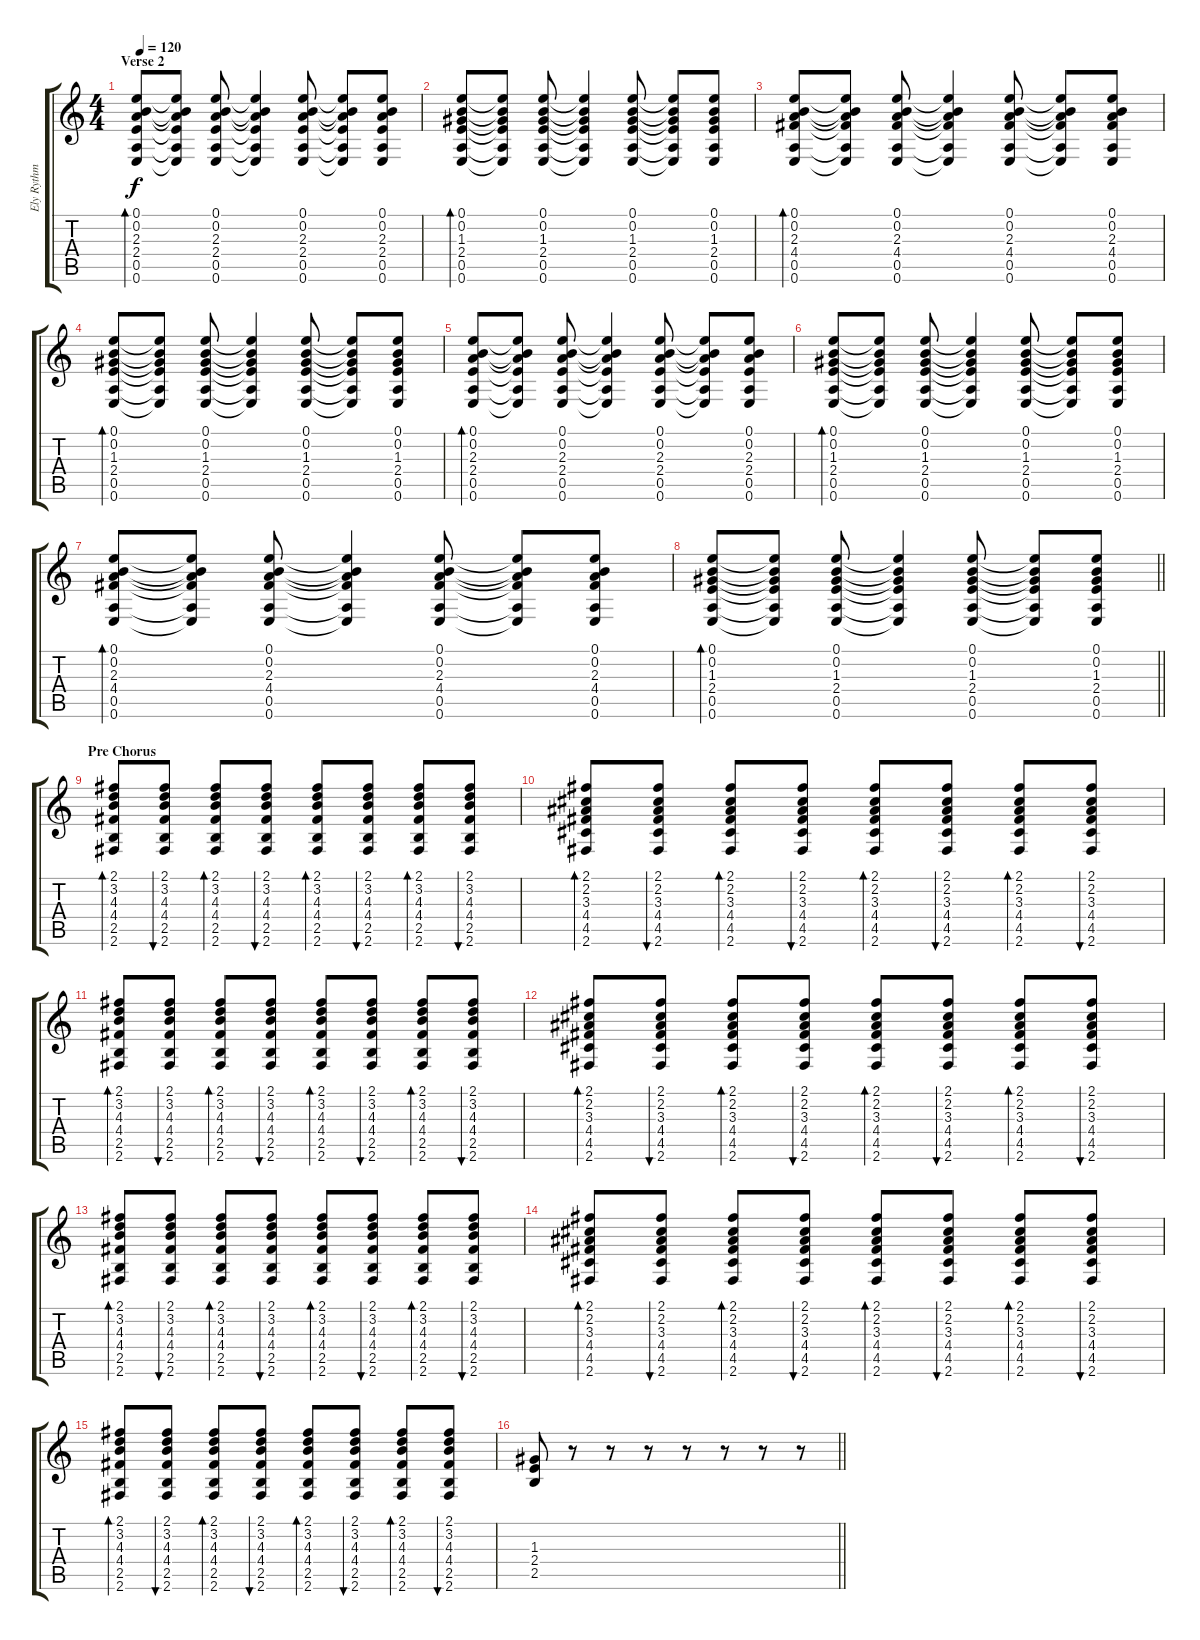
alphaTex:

\track ("Ely Rythm" "Ely Rythm") {instrument electricguitarclean}
\staff {score tabs}
\tuning (E4 B3 G3 D3 A2 E2) {hide}
\ts (4 4)
\section ("" "Verse 2")
\tempo 120
\clef g2
\ks c
(0.1 0.2 2.3 2.4 0.5 0.6).8{bd 240 dy f} (0.1{t} 0.2{t} 2.3{t} 2.4{t} 0.5{t} 0.6{t}).8 (0.1 0.2 2.3 2.4 0.5 0.6).8 (0.1{t} 0.2{t} 2.3{t} 2.4{t} 0.5{t} 0.6{t}).4 (0.1 0.2 2.3 2.4 0.5 0.6).8 (0.1{t} 0.2{t} 2.3{t} 2.4{t} 0.5{t} 0.6{t}).8 (0.1 0.2 2.3 2.4 0.5 0.6).8 |
(0.1 0.2 1.3 2.4 0.5 0.6).8{bd 240} (0.1{t} 0.2{t} 1.3{t} 2.4{t} 0.5{t} 0.6{t}).8 (0.1 0.2 1.3 2.4 0.5 0.6).8 (0.1{t} 0.2{t} 1.3{t} 2.4{t} 0.5{t} 0.6{t}).4 (0.1 0.2 1.3 2.4 0.5 0.6).8 (0.1{t} 0.2{t} 1.3{t} 2.4{t} 0.5{t} 0.6{t}).8 (0.1 0.2 1.3 2.4 0.5 0.6).8 |
(0.1 0.2 2.3 4.4 0.5 0.6).8{bd 240} (0.1{t} 0.2{t} 2.3{t} 4.4{t} 0.5{t} 0.6{t}).8 (0.1 0.2 2.3 4.4 0.5 0.6).8 (0.1{t} 0.2{t} 2.3{t} 4.4{t} 0.5{t} 0.6{t}).4 (0.1 0.2 2.3 4.4 0.5 0.6).8 (0.1{t} 0.2{t} 2.3{t} 4.4{t} 0.5{t} 0.6{t}).8 (0.1 0.2 2.3 4.4 0.5 0.6).8 |
(0.1 0.2 1.3 2.4 0.5 0.6).8{bd 240} (0.1{t} 0.2{t} 1.3{t} 2.4{t} 0.5{t} 0.6{t}).8 (0.1 0.2 1.3 2.4 0.5 0.6).8 (0.1{t} 0.2{t} 1.3{t} 2.4{t} 0.5{t} 0.6{t}).4 (0.1 0.2 1.3 2.4 0.5 0.6).8 (0.1{t} 0.2{t} 1.3{t} 2.4{t} 0.5{t} 0.6{t}).8 (0.1 0.2 1.3 2.4 0.5 0.6).8 |
(0.1 0.2 2.3 2.4 0.5 0.6).8{bd 240} (0.1{t} 0.2{t} 2.3{t} 2.4{t} 0.5{t} 0.6{t}).8 (0.1 0.2 2.3 2.4 0.5 0.6).8 (0.1{t} 0.2{t} 2.3{t} 2.4{t} 0.5{t} 0.6{t}).4 (0.1 0.2 2.3 2.4 0.5 0.6).8 (0.1{t} 0.2{t} 2.3{t} 2.4{t} 0.5{t} 0.6{t}).8 (0.1 0.2 2.3 2.4 0.5 0.6).8 |
(0.1 0.2 1.3 2.4 0.5 0.6).8{bd 240} (0.1{t} 0.2{t} 1.3{t} 2.4{t} 0.5{t} 0.6{t}).8 (0.1 0.2 1.3 2.4 0.5 0.6).8 (0.1{t} 0.2{t} 1.3{t} 2.4{t} 0.5{t} 0.6{t}).4 (0.1 0.2 1.3 2.4 0.5 0.6).8 (0.1{t} 0.2{t} 1.3{t} 2.4{t} 0.5{t} 0.6{t}).8 (0.1 0.2 1.3 2.4 0.5 0.6).8 |
(0.1 0.2 2.3 4.4 0.5 0.6).8{bd 240} (0.1{t} 0.2{t} 2.3{t} 4.4{t} 0.5{t} 0.6{t}).8 (0.1 0.2 2.3 4.4 0.5 0.6).8 (0.1{t} 0.2{t} 2.3{t} 4.4{t} 0.5{t} 0.6{t}).4 (0.1 0.2 2.3 4.4 0.5 0.6).8 (0.1{t} 0.2{t} 2.3{t} 4.4{t} 0.5{t} 0.6{t}).8 (0.1 0.2 2.3 4.4 0.5 0.6).8 |
\barLineRight lightlight
(0.1 0.2 1.3 2.4 0.5 0.6).8{bd 240} (0.1{t} 0.2{t} 1.3{t} 2.4{t} 0.5{t} 0.6{t}).8 (0.1 0.2 1.3 2.4 0.5 0.6).8 (0.1{t} 0.2{t} 1.3{t} 2.4{t} 0.5{t} 0.6{t}).4 (0.1 0.2 1.3 2.4 0.5 0.6).8 (0.1{t} 0.2{t} 1.3{t} 2.4{t} 0.5{t} 0.6{t}).8 (0.1 0.2 1.3 2.4 0.5 0.6).8 |
\section ("" "Pre Chorus")
(2.1 3.2 4.3 4.4 2.5 2.6).8{bd 240} (2.1 3.2 4.3 4.4 2.5 2.6).8{bu 60} (2.1 3.2 4.3 4.4 2.5 2.6).8{bd 60} (2.1 3.2 4.3 4.4 2.5 2.6).8{bu 60} (2.1 3.2 4.3 4.4 2.5 2.6).8{bd 60} (2.1 3.2 4.3 4.4 2.5 2.6).8{bu 60} (2.1 3.2 4.3 4.4 2.5 2.6).8{bd 60} (2.1 3.2 4.3 4.4 2.5 2.6).8{bu 60} |
(2.1 2.2 3.3 4.4 4.5 2.6).8{bd 240} (2.1 2.2 3.3 4.4 4.5 2.6).8{bu 60} (2.1 2.2 3.3 4.4 4.5 2.6).8{bd 60} (2.1 2.2 3.3 4.4 4.5 2.6).8{bu 60} (2.1 2.2 3.3 4.4 4.5 2.6).8{bd 60} (2.1 2.2 3.3 4.4 4.5 2.6).8{bu 60} (2.1 2.2 3.3 4.4 4.5 2.6).8{bd 60} (2.1 2.2 3.3 4.4 4.5 2.6).8{bu 60} |
(2.1 3.2 4.3 4.4 2.5 2.6).8{bd 240} (2.1 3.2 4.3 4.4 2.5 2.6).8{bu 60} (2.1 3.2 4.3 4.4 2.5 2.6).8{bd 60} (2.1 3.2 4.3 4.4 2.5 2.6).8{bu 60} (2.1 3.2 4.3 4.4 2.5 2.6).8{bd 60} (2.1 3.2 4.3 4.4 2.5 2.6).8{bu 60} (2.1 3.2 4.3 4.4 2.5 2.6).8{bd 60} (2.1 3.2 4.3 4.4 2.5 2.6).8{bu 60} |
(2.1 2.2 3.3 4.4 4.5 2.6).8{bd 240} (2.1 2.2 3.3 4.4 4.5 2.6).8{bu 60} (2.1 2.2 3.3 4.4 4.5 2.6).8{bd 60} (2.1 2.2 3.3 4.4 4.5 2.6).8{bu 60} (2.1 2.2 3.3 4.4 4.5 2.6).8{bd 60} (2.1 2.2 3.3 4.4 4.5 2.6).8{bu 60} (2.1 2.2 3.3 4.4 4.5 2.6).8{bd 60} (2.1 2.2 3.3 4.4 4.5 2.6).8{bu 60} |
(2.1 3.2 4.3 4.4 2.5 2.6).8{bd 240} (2.1 3.2 4.3 4.4 2.5 2.6).8{bu 60} (2.1 3.2 4.3 4.4 2.5 2.6).8{bd 60} (2.1 3.2 4.3 4.4 2.5 2.6).8{bu 60} (2.1 3.2 4.3 4.4 2.5 2.6).8{bd 60} (2.1 3.2 4.3 4.4 2.5 2.6).8{bu 60} (2.1 3.2 4.3 4.4 2.5 2.6).8{bd 60} (2.1 3.2 4.3 4.4 2.5 2.6).8{bu 60} |
(2.1 2.2 3.3 4.4 4.5 2.6).8{bd 240} (2.1 2.2 3.3 4.4 4.5 2.6).8{bu 60} (2.1 2.2 3.3 4.4 4.5 2.6).8{bd 60} (2.1 2.2 3.3 4.4 4.5 2.6).8{bu 60} (2.1 2.2 3.3 4.4 4.5 2.6).8{bd 60} (2.1 2.2 3.3 4.4 4.5 2.6).8{bu 60} (2.1 2.2 3.3 4.4 4.5 2.6).8{bd 60} (2.1 2.2 3.3 4.4 4.5 2.6).8{bu 60} |
(2.1 3.2 4.3 4.4 2.5 2.6).8{bd 240} (2.1 3.2 4.3 4.4 2.5 2.6).8{bu 60} (2.1 3.2 4.3 4.4 2.5 2.6).8{bd 60} (2.1 3.2 4.3 4.4 2.5 2.6).8{bu 60} (2.1 3.2 4.3 4.4 2.5 2.6).8{bd 60} (2.1 3.2 4.3 4.4 2.5 2.6).8{bu 60} (2.1 3.2 4.3 4.4 2.5 2.6).8{bd 60} (2.1 3.2 4.3 4.4 2.5 2.6).8{bu 60} |
\barLineRight lightlight
(1.3 2.4 2.5).8 r.8 r.8 r.8 r.8 r.8 r.8 r.8
